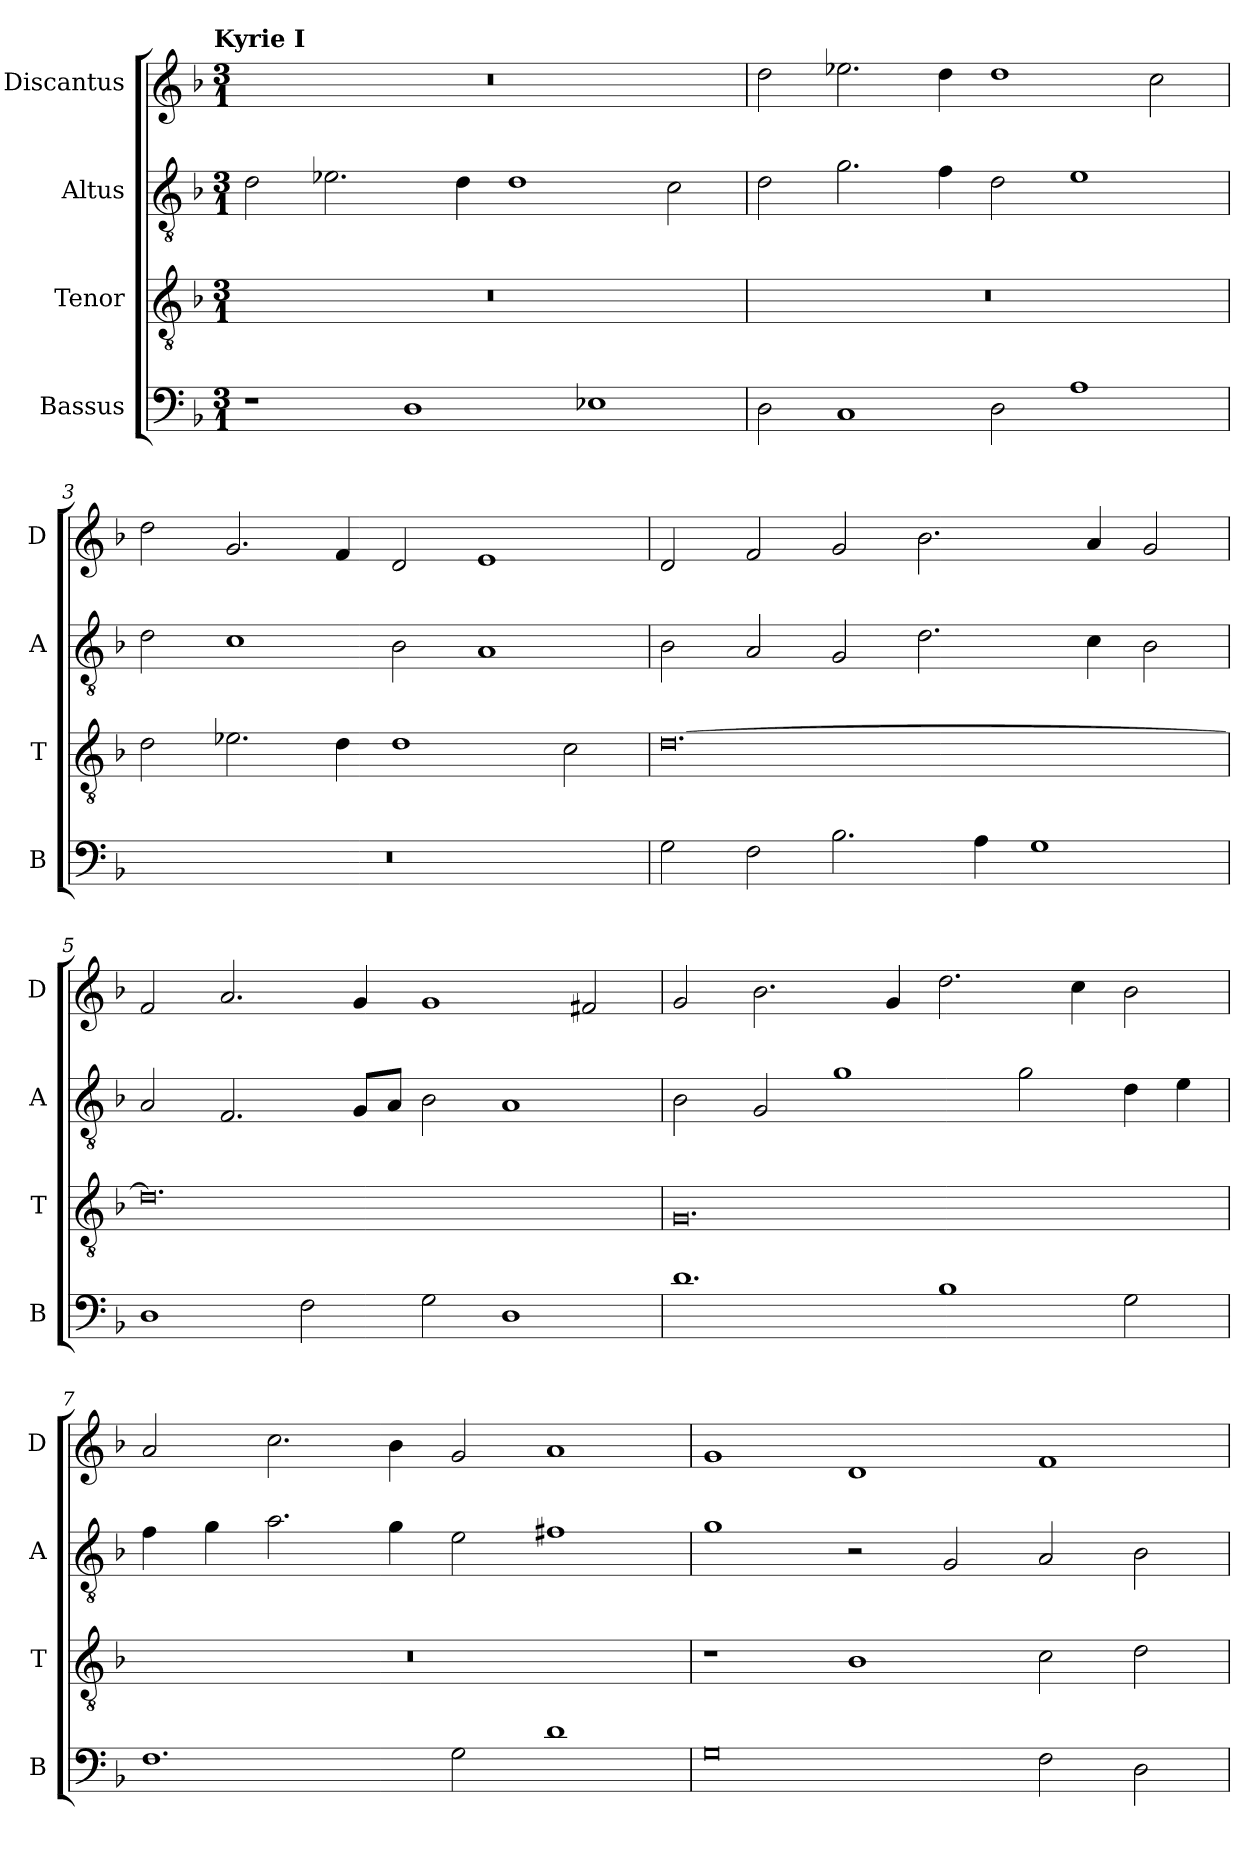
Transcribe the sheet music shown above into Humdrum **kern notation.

**kern	**kern	**kern	**kern
*part4	*part3	*part2	*part1
*staff4	*staff3	*staff2	*staff1
*I"Bassus	*I"Tenor	*I"Altus	*I"Discantus
*I'B	*I'T	*I'A	*I'D
*clefF4	*clefGv2	*clefGv2	*clefG2
*k[b-]	*k[b-]	*k[b-]	*k[b-]
!!LO:TX:omd:t=Kyrie I
*M3/1	*M3/1	*M3/1	*M3/1
=1	=1	=1	=1
1r	0.r	2d\	0.r
.	.	2.e-X\	.
1D	.	.	.
.	.	4d\	.
.	.	1d	.
1E-X	.	.	.
.	.	2c\	.
=2	=2	=2	=2
2D\	0.r	2d\	2dd\
1C	.	2.g\	2.ee-X\
.	.	4f\	4dd\
2D\	.	2d\	1dd
1A	.	1e	.
.	.	.	2cc\
=3	=3	=3	=3
0.r	2d\	2d\	2dd\
.	2.e-X\	1c	2.g/
.	4d\	.	4f/
.	1d	2B-\	2d/
.	.	1A	1e
.	2c\	.	.
=4	=4	=4	=4
2G\	[0.d	2B-\	2d/
2F\	.	2A/	2f/
2.B-\	.	2G/	2g/
.	.	2.d\	2.b-\
4A\	.	.	.
1G	.	.	.
.	.	4c\	4a/
.	.	2B-\	2g/
=5	=5	=5	=5
1D	0.d]	2A/	2f/
.	.	2.F/	2.a/
2F\	.	.	.
.	.	8G/L	4g/
.	.	8A/J	.
2G\	.	2B-\	1g
1D	.	1A	.
.	.	.	2f#X/
=6	=6	=6	=6
1.d	0.G	2B-\	2g/
.	.	2G/	2.b-\
.	.	1g	.
.	.	.	4g/
1B-	.	.	2.dd\
.	.	2g\	.
.	.	.	4cc\
2G\	.	4d\	2b-\
.	.	4e\	.
=7	=7	=7	=7
1.F	0.r	4f\	2a/
.	.	4g\	.
.	.	2.a\	2.cc\
.	.	4g\	4b-\
2G\	.	2e\	2g/
1d	.	1f#X	1a
=8	=8	=8	=8
0G	1r	1g	1g
.	1B-	2r	1d
.	.	2G/	.
2F\	2c\	2A/	1f
2D\	2d\	2B-\	.
=	=	=	=
*-	*-	*-	*-
